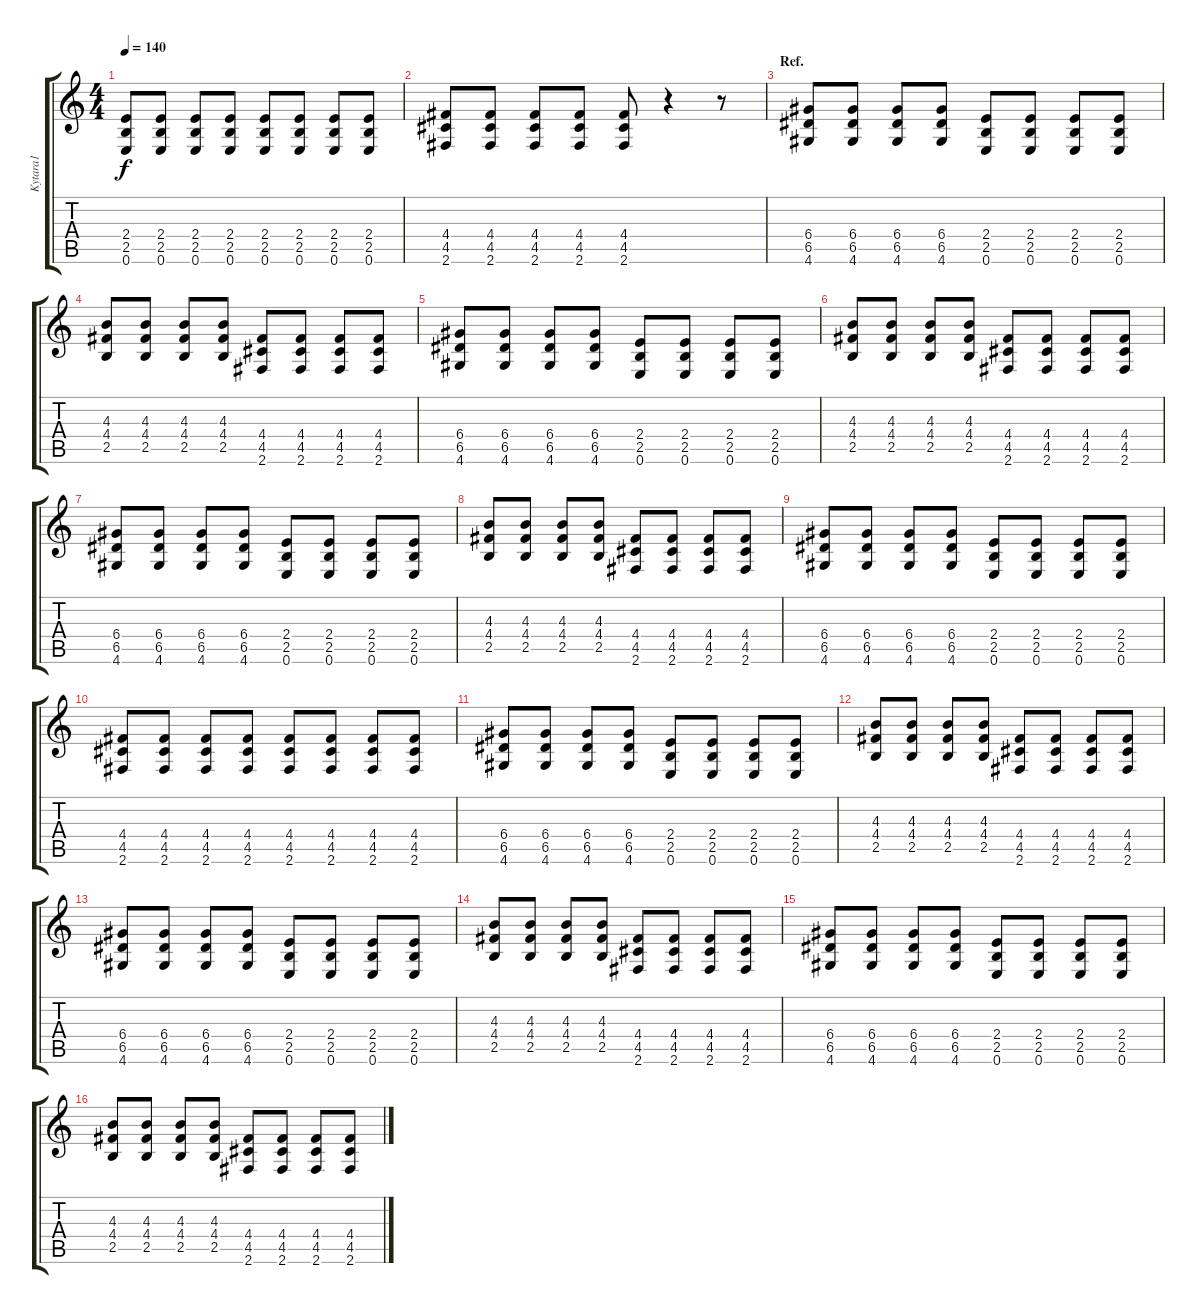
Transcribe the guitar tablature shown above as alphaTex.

\track ("Kytara1" "Kytara1") {instrument distortionguitar}
\staff {score tabs}
\tuning (E4 B3 G3 D3 A2 E2) {hide}
\ts (4 4)
\tempo 140
\clef g2
\ks c
(2.4 2.5 0.6).8{dy f} (2.4 2.5 0.6).8 (2.4 2.5 0.6).8 (2.4 2.5 0.6).8 (2.4 2.5 0.6).8 (2.4 2.5 0.6).8 (2.4 2.5 0.6).8 (2.4 2.5 0.6).8 |
(4.4 4.5 2.6).8 (4.4 4.5 2.6).8 (4.4 4.5 2.6).8 (4.4 4.5 2.6).8 (4.4 4.5 2.6).8 r.4 r.8 |
\section ("" "Ref.")
(6.4 6.5 4.6).8 (6.4 6.5 4.6).8 (6.4 6.5 4.6).8 (6.4 6.5 4.6).8 (2.4 2.5 0.6).8 (2.4 2.5 0.6).8 (2.4 2.5 0.6).8 (2.4 2.5 0.6).8 |
(4.3 4.4 2.5).8 (4.3 4.4 2.5).8 (4.3 4.4 2.5).8 (4.3 4.4 2.5).8 (4.4 4.5 2.6).8 (4.4 4.5 2.6).8 (4.4 4.5 2.6).8 (4.4 4.5 2.6).8 |
(6.4 6.5 4.6).8 (6.4 6.5 4.6).8 (6.4 6.5 4.6).8 (6.4 6.5 4.6).8 (2.4 2.5 0.6).8 (2.4 2.5 0.6).8 (2.4 2.5 0.6).8 (2.4 2.5 0.6).8 |
(4.3 4.4 2.5).8 (4.3 4.4 2.5).8 (4.3 4.4 2.5).8 (4.3 4.4 2.5).8 (4.4 4.5 2.6).8 (4.4 4.5 2.6).8 (4.4 4.5 2.6).8 (4.4 4.5 2.6).8 |
(6.4 6.5 4.6).8 (6.4 6.5 4.6).8 (6.4 6.5 4.6).8 (6.4 6.5 4.6).8 (2.4 2.5 0.6).8 (2.4 2.5 0.6).8 (2.4 2.5 0.6).8 (2.4 2.5 0.6).8 |
(4.3 4.4 2.5).8 (4.3 4.4 2.5).8 (4.3 4.4 2.5).8 (4.3 4.4 2.5).8 (4.4 4.5 2.6).8 (4.4 4.5 2.6).8 (4.4 4.5 2.6).8 (4.4 4.5 2.6).8 |
(6.4 6.5 4.6).8 (6.4 6.5 4.6).8 (6.4 6.5 4.6).8 (6.4 6.5 4.6).8 (2.4 2.5 0.6).8 (2.4 2.5 0.6).8 (2.4 2.5 0.6).8 (2.4 2.5 0.6).8 |
(4.4 4.5 2.6).8 (4.4 4.5 2.6).8 (4.4 4.5 2.6).8 (4.4 4.5 2.6).8 (4.4 4.5 2.6).8 (4.4 4.5 2.6).8 (4.4 4.5 2.6).8 (4.4 4.5 2.6).8 |
(6.4 6.5 4.6).8 (6.4 6.5 4.6).8 (6.4 6.5 4.6).8 (6.4 6.5 4.6).8 (2.4 2.5 0.6).8 (2.4 2.5 0.6).8 (2.4 2.5 0.6).8 (2.4 2.5 0.6).8 |
(4.3 4.4 2.5).8 (4.3 4.4 2.5).8 (4.3 4.4 2.5).8 (4.3 4.4 2.5).8 (4.4 4.5 2.6).8 (4.4 4.5 2.6).8 (4.4 4.5 2.6).8 (4.4 4.5 2.6).8 |
(6.4 6.5 4.6).8 (6.4 6.5 4.6).8 (6.4 6.5 4.6).8 (6.4 6.5 4.6).8 (2.4 2.5 0.6).8 (2.4 2.5 0.6).8 (2.4 2.5 0.6).8 (2.4 2.5 0.6).8 |
(4.3 4.4 2.5).8 (4.3 4.4 2.5).8 (4.3 4.4 2.5).8 (4.3 4.4 2.5).8 (4.4 4.5 2.6).8 (4.4 4.5 2.6).8 (4.4 4.5 2.6).8 (4.4 4.5 2.6).8 |
(6.4 6.5 4.6).8 (6.4 6.5 4.6).8 (6.4 6.5 4.6).8 (6.4 6.5 4.6).8 (2.4 2.5 0.6).8 (2.4 2.5 0.6).8 (2.4 2.5 0.6).8 (2.4 2.5 0.6).8 |
(4.3 4.4 2.5).8 (4.3 4.4 2.5).8 (4.3 4.4 2.5).8 (4.3 4.4 2.5).8 (4.4 4.5 2.6).8 (4.4 4.5 2.6).8 (4.4 4.5 2.6).8 (4.4 4.5 2.6).8
